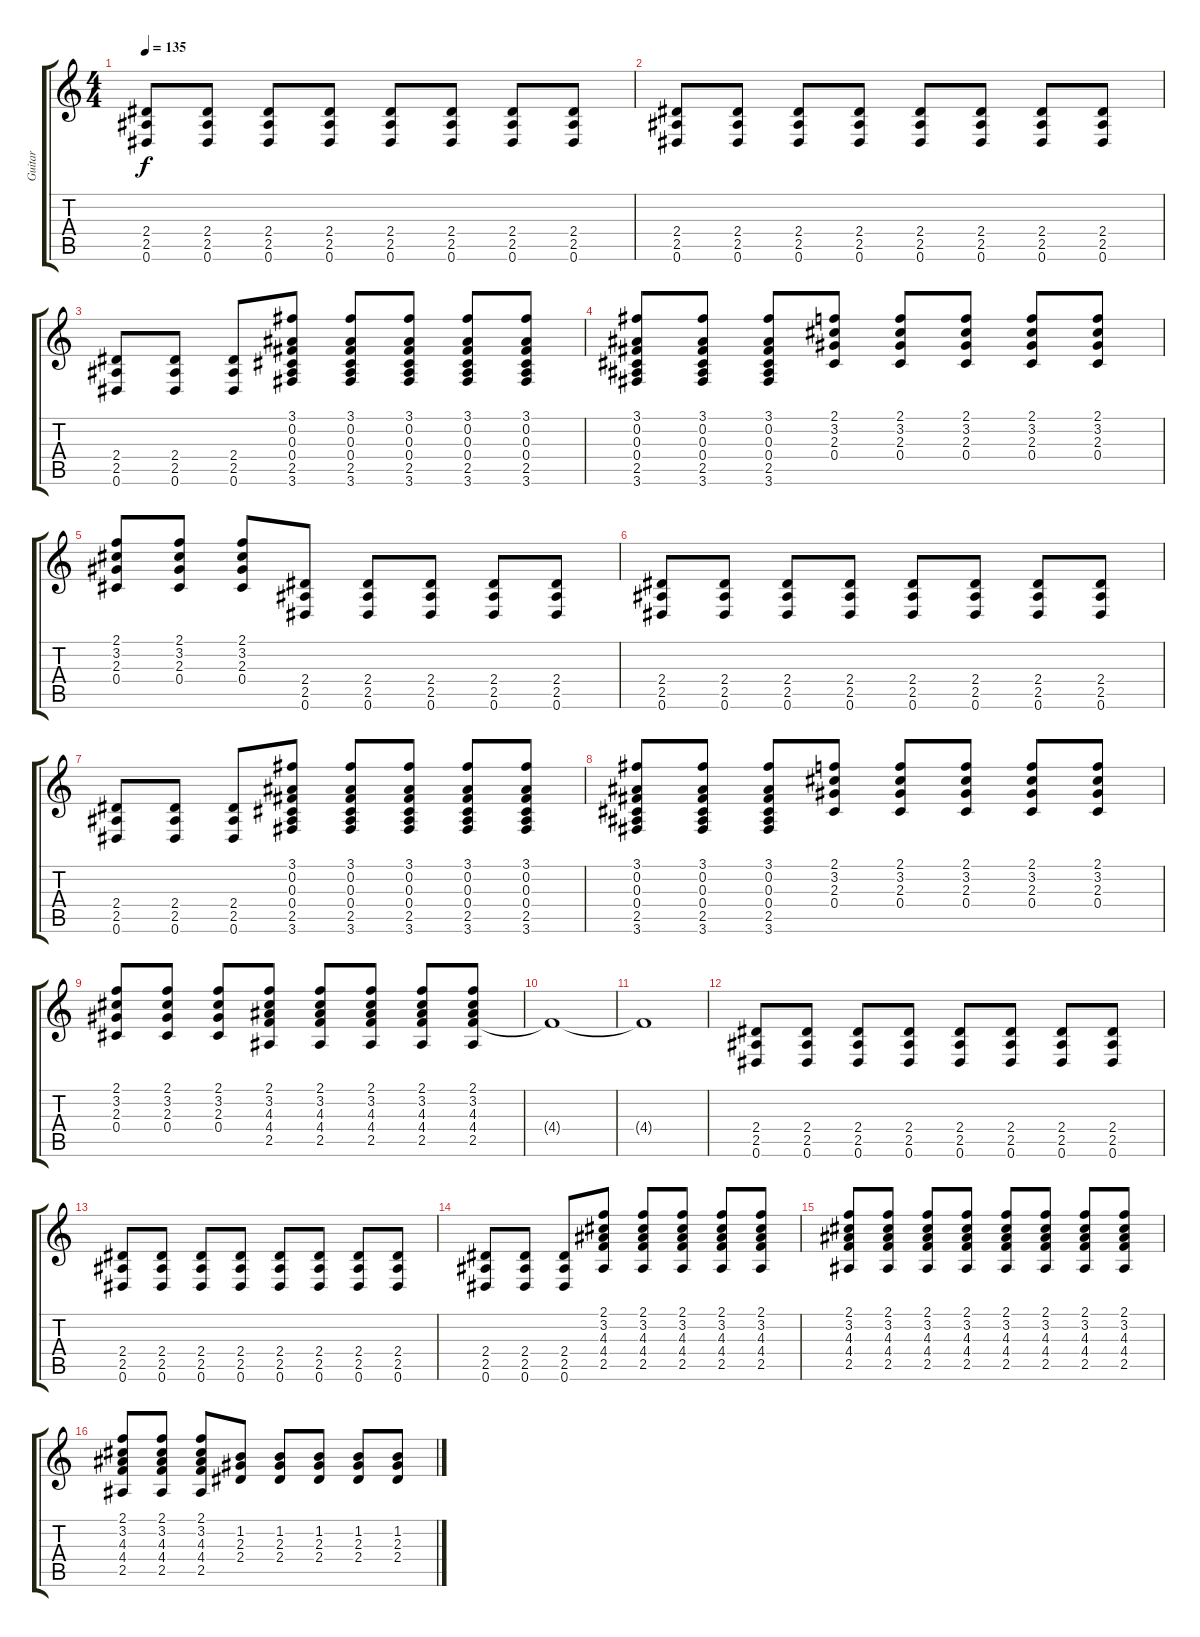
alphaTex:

\track ("Guitar" "Guitar") {instrument overdrivenguitar}
\staff {score tabs}
\tuning (Eb4 Bb3 Gb3 Db3 Ab2 Eb2) {hide}
\ts (4 4)
\tempo 135
\clef g2
\ks c
(2.4 2.5 0.6).8{dy f} (2.4 2.5 0.6).8 (2.4 2.5 0.6).8 (2.4 2.5 0.6).8 (2.4 2.5 0.6).8 (2.4 2.5 0.6).8 (2.4 2.5 0.6).8 (2.4 2.5 0.6).8 |
(2.4 2.5 0.6).8 (2.4 2.5 0.6).8 (2.4 2.5 0.6).8 (2.4 2.5 0.6).8 (2.4 2.5 0.6).8 (2.4 2.5 0.6).8 (2.4 2.5 0.6).8 (2.4 2.5 0.6).8 |
(2.4 2.5 0.6).8 (2.4 2.5 0.6).8 (2.4 2.5 0.6).8 (3.1 0.2 0.3 0.4 2.5 3.6).8 (3.1 0.2 0.3 0.4 2.5 3.6).8 (3.1 0.2 0.3 0.4 2.5 3.6).8 (3.1 0.2 0.3 0.4 2.5 3.6).8 (3.1 0.2 0.3 0.4 2.5 3.6).8 |
(3.1 0.2 0.3 0.4 2.5 3.6).8 (3.1 0.2 0.3 0.4 2.5 3.6).8 (3.1 0.2 0.3 0.4 2.5 3.6).8 (2.1 3.2 2.3 0.4).8 (2.1 3.2 2.3 0.4).8 (2.1 3.2 2.3 0.4).8 (2.1 3.2 2.3 0.4).8 (2.1 3.2 2.3 0.4).8 |
(2.1 3.2 2.3 0.4).8 (2.1 3.2 2.3 0.4).8 (2.1 3.2 2.3 0.4).8 (2.4 2.5 0.6).8 (2.4 2.5 0.6).8 (2.4 2.5 0.6).8 (2.4 2.5 0.6).8 (2.4 2.5 0.6).8 |
(2.4 2.5 0.6).8 (2.4 2.5 0.6).8 (2.4 2.5 0.6).8 (2.4 2.5 0.6).8 (2.4 2.5 0.6).8 (2.4 2.5 0.6).8 (2.4 2.5 0.6).8 (2.4 2.5 0.6).8 |
(2.4 2.5 0.6).8 (2.4 2.5 0.6).8 (2.4 2.5 0.6).8 (3.1 0.2 0.3 0.4 2.5 3.6).8 (3.1 0.2 0.3 0.4 2.5 3.6).8 (3.1 0.2 0.3 0.4 2.5 3.6).8 (3.1 0.2 0.3 0.4 2.5 3.6).8 (3.1 0.2 0.3 0.4 2.5 3.6).8 |
(3.1 0.2 0.3 0.4 2.5 3.6).8 (3.1 0.2 0.3 0.4 2.5 3.6).8 (3.1 0.2 0.3 0.4 2.5 3.6).8 (2.1 3.2 2.3 0.4).8 (2.1 3.2 2.3 0.4).8 (2.1 3.2 2.3 0.4).8 (2.1 3.2 2.3 0.4).8 (2.1 3.2 2.3 0.4).8 |
(2.1 3.2 2.3 0.4).8 (2.1 3.2 2.3 0.4).8 (2.1 3.2 2.3 0.4).8 (2.1 3.2 4.3 4.4 2.5).8 (2.1 3.2 4.3 4.4 2.5).8 (2.1 3.2 4.3 4.4 2.5).8 (2.1 3.2 4.3 4.4 2.5).8 (2.1 3.2 4.3 4.4 2.5).8 |
4.4{t}.1 |
4.4{t}.1 |
(2.4 2.5 0.6).8 (2.4 2.5 0.6).8 (2.4 2.5 0.6).8 (2.4 2.5 0.6).8 (2.4 2.5 0.6).8 (2.4 2.5 0.6).8 (2.4 2.5 0.6).8 (2.4 2.5 0.6).8 |
(2.4 2.5 0.6).8 (2.4 2.5 0.6).8 (2.4 2.5 0.6).8 (2.4 2.5 0.6).8 (2.4 2.5 0.6).8 (2.4 2.5 0.6).8 (2.4 2.5 0.6).8 (2.4 2.5 0.6).8 |
(2.4 2.5 0.6).8 (2.4 2.5 0.6).8 (2.4 2.5 0.6).8 (2.1 3.2 4.3 4.4 2.5).8 (2.1 3.2 4.3 4.4 2.5).8 (2.1 3.2 4.3 4.4 2.5).8 (2.1 3.2 4.3 4.4 2.5).8 (2.1 3.2 4.3 4.4 2.5).8 |
(2.1 3.2 4.3 4.4 2.5).8 (2.1 3.2 4.3 4.4 2.5).8 (2.1 3.2 4.3 4.4 2.5).8 (2.1 3.2 4.3 4.4 2.5).8 (2.1 3.2 4.3 4.4 2.5).8 (2.1 3.2 4.3 4.4 2.5).8 (2.1 3.2 4.3 4.4 2.5).8 (2.1 3.2 4.3 4.4 2.5).8 |
(2.1 3.2 4.3 4.4 2.5).8 (2.1 3.2 4.3 4.4 2.5).8 (2.1 3.2 4.3 4.4 2.5).8 (1.2 2.3 2.4).8 (1.2 2.3 2.4).8 (1.2 2.3 2.4).8 (1.2 2.3 2.4).8 (1.2 2.3 2.4).8
